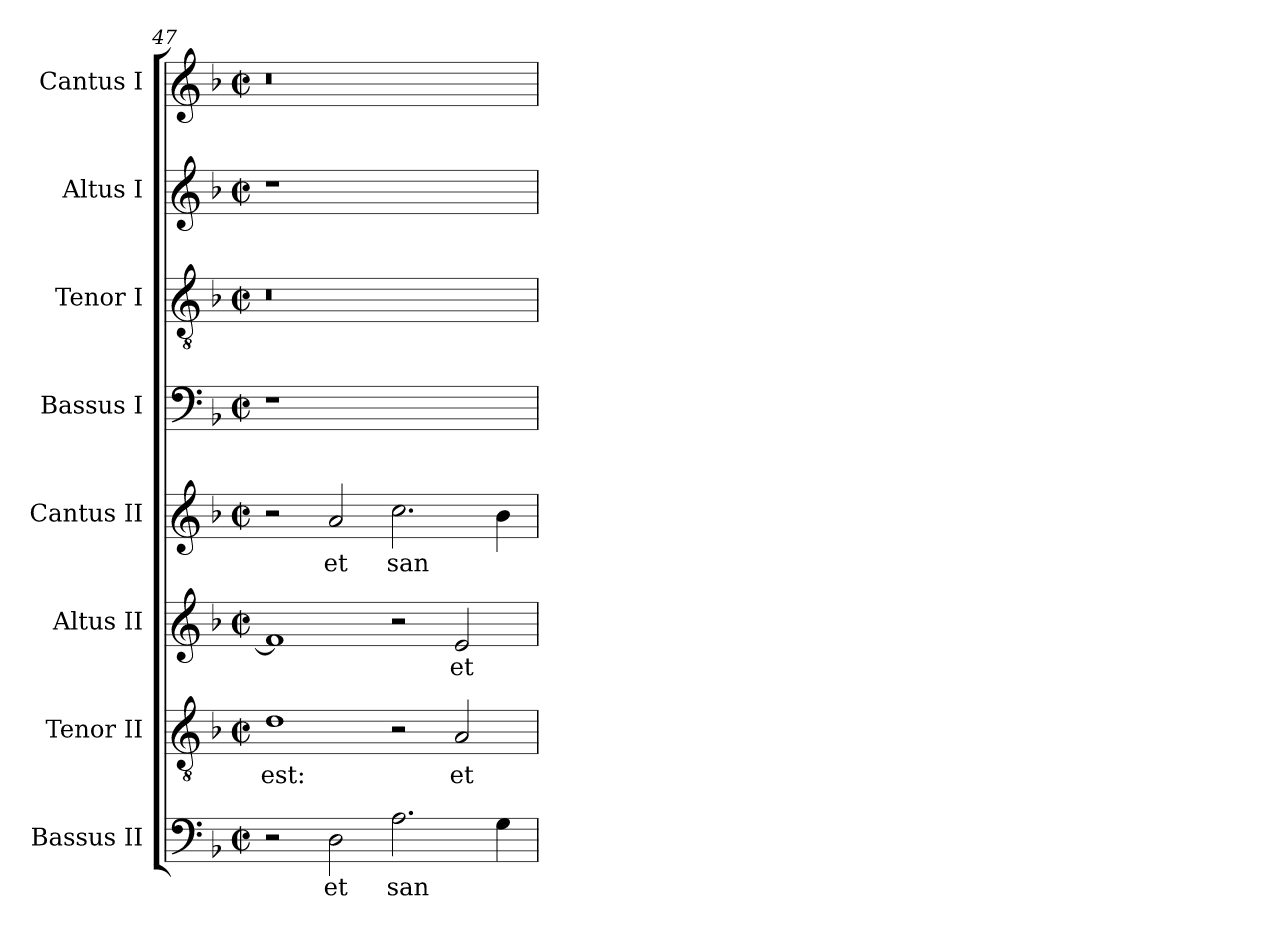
**kern	**text	**kern	**text	**kern	**text	**kern	**text	**kern	**kern	**kern	**kern
*part8	*part8	*part7	*part7	*part6	*part6	*part5	*part5	*part4	*part3	*part2	*part1
*staff8	*staff8	*staff7	*staff7	*staff6	*staff6	*staff5	*staff5	*staff4	*staff3	*staff2	*staff1
*I"Bassus II	*	*I"Tenor II	*	*I"Altus II	*	*I"Cantus II	*	*I"Bassus I	*I"Tenor I	*I"Altus I	*I"Cantus I
*clefF4	*	*clefGv2	*	*clefG2	*	*clefG2	*	*clefF4	*clefGv2	*clefG2	*clefG2
*k[b-]	*	*k[b-]	*	*k[b-]	*	*k[b-]	*	*k[b-]	*k[b-]	*k[b-]	*k[b-]
*F:	*	*F:	*	*F:	*	*F:	*	*F:	*F:	*F:	*F:
*M2/2	*	*M2/2	*	*M2/2	*	*M2/2	*	*M2/2	*M2/2	*M2/2	*M2/2
*met(c|)	*	*met(c|)	*	*met(c|)	*	*met(c|)	*	*met(c|)	*met(c|)	*met(c|)	*met(c|)
=47	=47	=47	=47	=47	=47	=47	=47	=47	=47	=47	=47
!	!	!	!LO:LY:b:cj	!	!LO:LY:b:cj	!	!	!	!	!	!
2r	.	1d	est:	1f]	.	2r	.	1r	0r	1r	0r
!	!LO:LY:b:cj	!	!	!	!	!	!LO:LY:b:cj	!	!	!	!
2D\	et	.	.	.	.	2a/	et	.	.	.	.
!	!LO:LY:b:cj	!	!	!	!	!	!LO:LY:b:cj	!	!	!	!
2.A\	san	2r	.	2r	.	2.cc\	san-	1ryy	.	1ryy	.
!	!	!	!LO:LY:b:cj	!	!LO:LY:b:cj	!	!	!	!	!	!
.	.	2A/	et	2e/	et	.	.	.	.	.	.
!	!LO:LY:b:cj	!	!	!	!	!	!LO:LY:b:cj	!	!	!	!
4G\	.	.	.	.	.	4b-\	--	.	.	.	.
=	=	=	=	=	=	=	=	=	=	=	=
*-	*-	*-	*-	*-	*-	*-	*-	*-	*-	*-	*-
